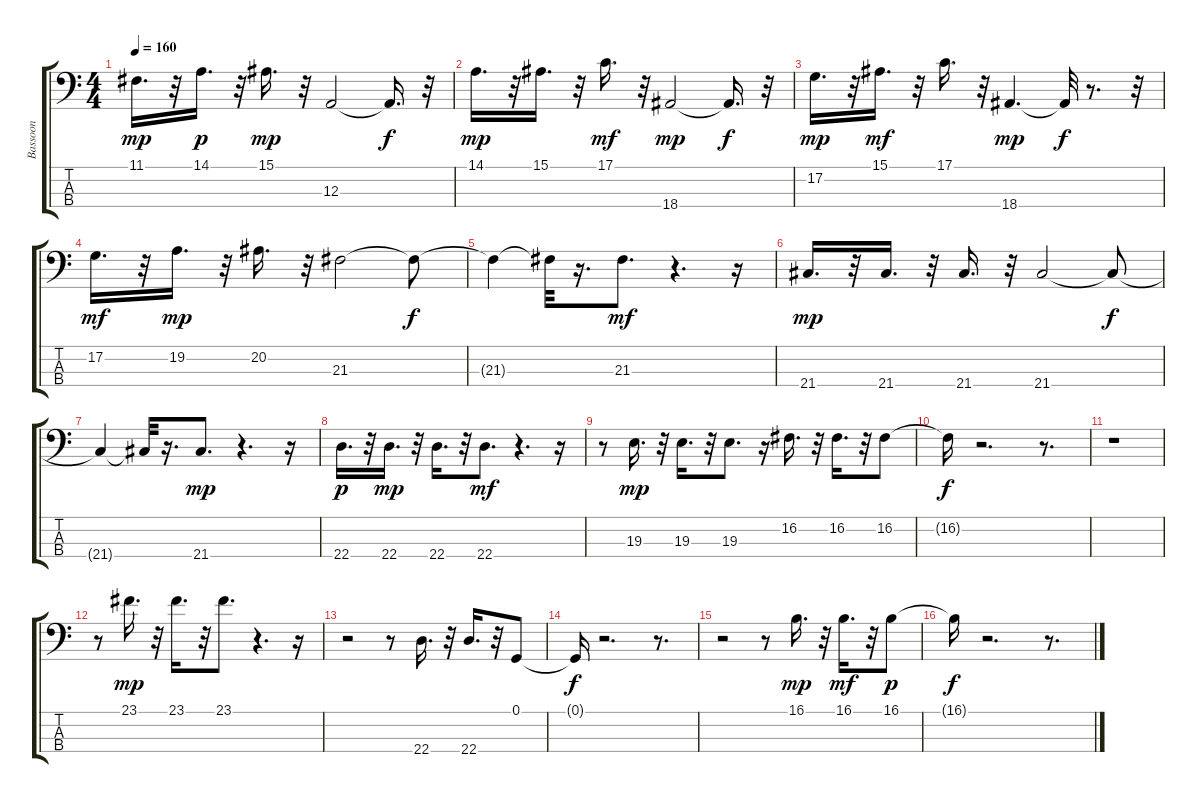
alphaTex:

\track ("Bassoon" "Bassoon") {instrument bassoon}
\staff {score tabs}
\tuning (G2 D2 A1 E1) {hide}
\ts (4 4)
\tempo 160
\clef f4
\ks c
11.1.16{d dy mp} r.32 14.1.16{d dy p} r.32 15.1.16{d dy mp} r.32 12.3.2 12.3{t}.16{d dy f} r.32 |
14.1.16{d dy mp} r.32 15.1.16{d} r.32 17.1.16{d dy mf} r.32 18.4.2{dy mp} 18.4{t}.16{d dy f} r.32 |
17.2.16{d dy mp} r.32 15.1.16{d dy mf} r.32 17.1.16{d} r.32 18.4.4{d dy mp} 18.4{t}.32{dy f} r.8{d} r.32 |
17.2.16{d dy mf} r.32 19.2.16{d dy mp} r.32 20.2.16{d} r.32 21.3.2 21.3{t}.8{dy f} |
21.3{t}.4 21.3{t}.32 r.16{d} 21.3.8{d dy mf} r.4{d} r.16 |
21.4.16{d dy mp} r.32 21.4.16{d} r.32 21.4.16{d} r.32 21.4.2 21.4{t}.8{dy f} |
21.4{t}.4 21.4{t}.32 r.16{d} 21.4.8{d dy mp} r.4{d} r.16 |
22.4.16{d dy p} r.32 22.4.16{d dy mp} r.32 22.4.16{d} r.32 22.4.8{d dy mf} r.4{d} r.16 |
r.8 19.3.16{d dy mp} r.32 19.3.16{d} r.32 19.3.8{d} r.16 16.2.16{d} r.32 16.2.16{d} r.32 16.2.8 |
16.2{t}.16{dy f} r.2{d} r.8{d} |
r.1 |
r.8 23.1.16{d dy mp} r.32 23.1.16{d} r.32 23.1.8{d} r.4{d} r.16 |
r.2 r.8 22.4.16{d} r.32 22.4.16{d} r.32 0.1.8 |
0.1{t}.16{dy f} r.2{d} r.8{d} |
r.2 r.8 16.1.16{d dy mp} r.32 16.1.16{d dy mf} r.32 16.1.8{dy p} |
16.1{t}.16{dy f} r.2{d} r.8{d}
